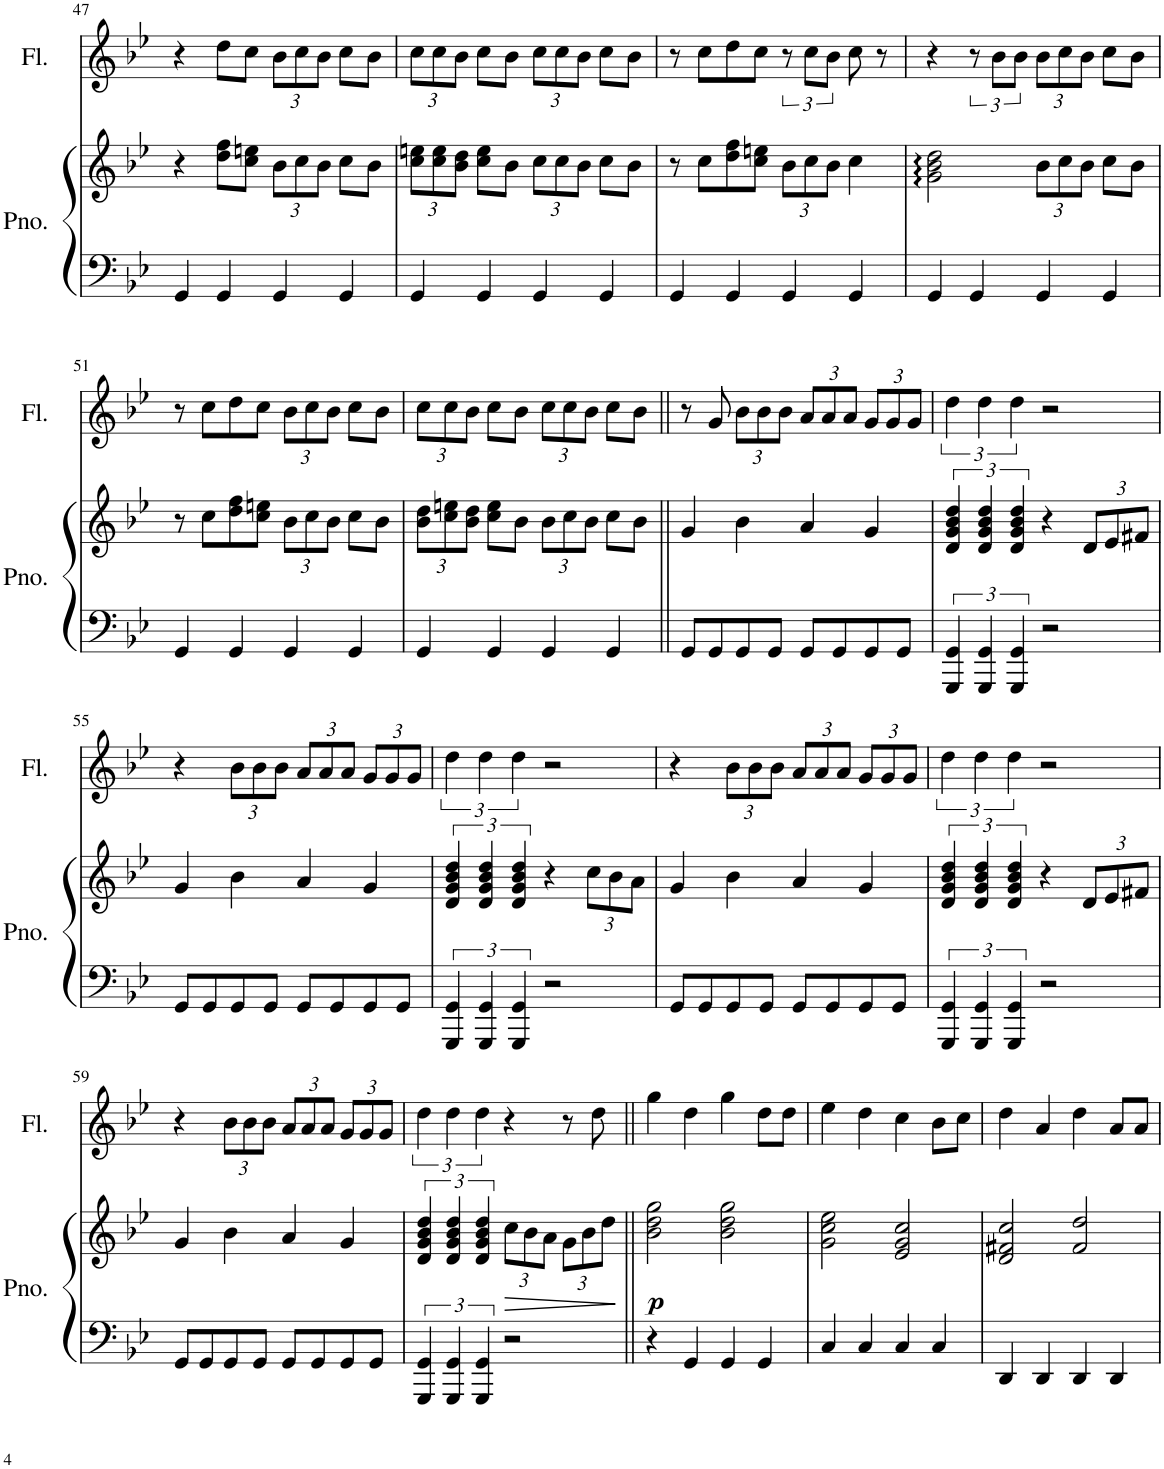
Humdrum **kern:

**kern	**kern	**dynam	**kern
*part2	*part2	*part2	*part1
*staff3	*staff2	*staff2/3	*staff1
*I"Piano	*	*	*I"Flute
*I'Pno.	*	*	*I'Fl.
!!LO:PB:g=z
*clefF4	*clefG2	*	*clefG2
*k[b-e-]	*k[b-e-]	*	*k[b-e-]
*M4/4	*M4/4	*	*M4/4
=47	=47	=47	=47
4GG/	4r	.	4r
4GG/	8dd\ 8ff\L	.	8dd\L
.	8cc\ 8een\J	.	8cc\J
*	*Xbrackettup	*	*Xbrackettup
4GG/	12b-\L	.	12b-\L
.	12cc\	.	12cc\
.	12b-\J	.	12b-\J
4GG/	8cc\L	.	8cc\L
.	8b-\J	.	8b-\J
=48	=48	=48	=48
4GG/	12cc\ 12een\L	.	12cc\L
.	12cc\ 12ee\	.	12cc\
.	12b-\ 12dd\J	.	12b-\J
4GG/	8cc\ 8ee\L	.	8cc\L
.	8b-\J	.	8b-\J
4GG/	12cc\L	.	12cc\L
.	12cc\	.	12cc\
.	12b-\J	.	12b-\J
4GG/	8cc\L	.	8cc\L
.	8b-\J	.	8b-\J
=49	=49	=49	=49
4GG/	8r	.	8r
.	8cc\L	.	8cc\L
4GG/	8dd\ 8ff\	.	8dd\
.	8cc\ 8een\J	.	8cc\J
*	*	*	*brackettup
4GG/	12b-\L	.	12r
.	12cc\	.	12cc\L
.	12b-\J	.	12b-\J
4GG/	4cc\	.	8cc\
.	.	.	8r
=50	=50	=50	=50
4GG/	2g\ 2b-\ 2dd\	.	4r
4GG/	.	.	12r
.	.	.	12b-\L
.	.	.	12b-\J
*	*	*	*Xbrackettup
4GG/	12b-\L	.	12b-\L
.	12cc\	.	12cc\
.	12b-\J	.	12b-\J
4GG/	8cc\L	.	8cc\L
.	8b-\J	.	8b-\J
!!LO:LB:g=z
=51	=51	=51	=51
4GG/	8r	.	8r
.	8cc\L	.	8cc\L
4GG/	8dd\ 8ff\	.	8dd\
.	8cc\ 8een\J	.	8cc\J
4GG/	12b-\L	.	12b-\L
.	12cc\	.	12cc\
.	12b-\J	.	12b-\J
4GG/	8cc\L	.	8cc\L
.	8b-\J	.	8b-\J
=52	=52	=52	=52
4GG/	12b-\ 12dd\L	.	12cc\L
.	12cc\ 12een\	.	12cc\
.	12b-\ 12dd\J	.	12b-\J
4GG/	8cc\ 8ee\L	.	8cc\L
.	8b-\J	.	8b-\J
4GG/	12b-\L	.	12cc\L
.	12cc\	.	12cc\
.	12b-\J	.	12b-\J
4GG/	8cc\L	.	8cc\L
.	8b-\J	.	8b-\J
=53||	=53||	=53||	=53||
8GG/L	4g/	.	8r
8GG/	.	.	8g/
8GG/	4b-\	.	12b-\L
.	.	.	12b-\
8GG/J	.	.	.
.	.	.	12b-\J
8GG/L	4a/	.	12a/L
.	.	.	12a/
8GG/	.	.	.
.	.	.	12a/J
8GG/	4g/	.	12g/L
.	.	.	12g/
8GG/J	.	.	.
.	.	.	12g/J
=54	=54	=54	=54
*	*brackettup	*	*brackettup
6GGG/ 6GG/	6d/ 6g/ 6b-/ 6dd/	.	6dd\
6GGG/ 6GG/	6d/ 6g/ 6b-/ 6dd/	.	6dd\
6GGG/ 6GG/	6d/ 6g/ 6b-/ 6dd/	.	6dd\
2r	4r	.	2r
*	*Xbrackettup	*	*
.	12d/L	.	.
.	12e-/	.	.
.	12f#X/J	.	.
!!LO:LB:g=z
=55	=55	=55	=55
8GG/L	4g/	.	4r
8GG/	.	.	.
*	*	*	*Xbrackettup
8GG/	4b-\	.	12b-\L
.	.	.	12b-\
8GG/J	.	.	.
.	.	.	12b-\J
8GG/L	4a/	.	12a/L
.	.	.	12a/
8GG/	.	.	.
.	.	.	12a/J
8GG/	4g/	.	12g/L
.	.	.	12g/
8GG/J	.	.	.
.	.	.	12g/J
=56	=56	=56	=56
*	*brackettup	*	*brackettup
6GGG/ 6GG/	6d/ 6g/ 6b-/ 6dd/	.	6dd\
6GGG/ 6GG/	6d/ 6g/ 6b-/ 6dd/	.	6dd\
6GGG/ 6GG/	6d/ 6g/ 6b-/ 6dd/	.	6dd\
2r	4r	.	2r
*	*Xbrackettup	*	*
.	12cc\L	.	.
.	12b-\	.	.
.	12a\J	.	.
=57	=57	=57	=57
8GG/L	4g/	.	4r
8GG/	.	.	.
*	*	*	*Xbrackettup
8GG/	4b-\	.	12b-\L
.	.	.	12b-\
8GG/J	.	.	.
.	.	.	12b-\J
8GG/L	4a/	.	12a/L
.	.	.	12a/
8GG/	.	.	.
.	.	.	12a/J
8GG/	4g/	.	12g/L
.	.	.	12g/
8GG/J	.	.	.
.	.	.	12g/J
=58	=58	=58	=58
*	*brackettup	*	*brackettup
6GGG/ 6GG/	6d/ 6g/ 6b-/ 6dd/	.	6dd\
6GGG/ 6GG/	6d/ 6g/ 6b-/ 6dd/	.	6dd\
6GGG/ 6GG/	6d/ 6g/ 6b-/ 6dd/	.	6dd\
2r	4r	.	2r
*	*Xbrackettup	*	*
.	12d/L	.	.
.	12e-/	.	.
.	12f#X/J	.	.
!!LO:LB:g=z
=59	=59	=59	=59
8GG/L	4g/	.	4r
8GG/	.	.	.
*	*	*	*Xbrackettup
8GG/	4b-\	.	12b-\L
.	.	.	12b-\
8GG/J	.	.	.
.	.	.	12b-\J
8GG/L	4a/	.	12a/L
.	.	.	12a/
8GG/	.	.	.
.	.	.	12a/J
8GG/	4g/	.	12g/L
.	.	.	12g/
8GG/J	.	.	.
.	.	.	12g/J
=60	=60	=60	=60
*	*brackettup	*	*brackettup
6GGG/ 6GG/	6d/ 6g/ 6b-/ 6dd/	.	6dd\
6GGG/ 6GG/	6d/ 6g/ 6b-/ 6dd/	.	6dd\
6GGG/ 6GG/	6d/ 6g/ 6b-/ 6dd/	.	6dd\
*	*Xbrackettup	*	*
!	!	!LO:HP:b	!
2r	12cc\L	>	4r
.	12b-\	.	.
.	12a\J	.	.
.	12g\L	.	8r
.	12b-\	.	.
.	.	.	8dd\
.	12dd\J	.	.
.	.	]	.
=61||	=61||	=61||	=61||
!	!	!LO:DY:b	!
4r	2b-\ 2dd\ 2gg\	p	4gg\
4GG/	.	.	4dd\
4GG/	2b-\ 2dd\ 2gg\	.	4gg\
4GG/	.	.	8dd\L
.	.	.	8dd\J
=62	=62	=62	=62
4C/	2g\ 2cc\ 2ee-\	.	4ee-\
4C/	.	.	4dd\
4C/	2e-/ 2g/ 2cc/	.	4cc\
4C/	.	.	8b-\L
.	.	.	8cc\J
=63	=63	=63	=63
4DD/	2d/ 2f#X/ 2cc/	.	4dd\
4DD/	.	.	4a/
4DD/	2f#/ 2dd/	.	4dd\
4DD/	.	.	8a/L
.	.	.	8a/J
=	=	=	=
*-	*-	*-	*-
